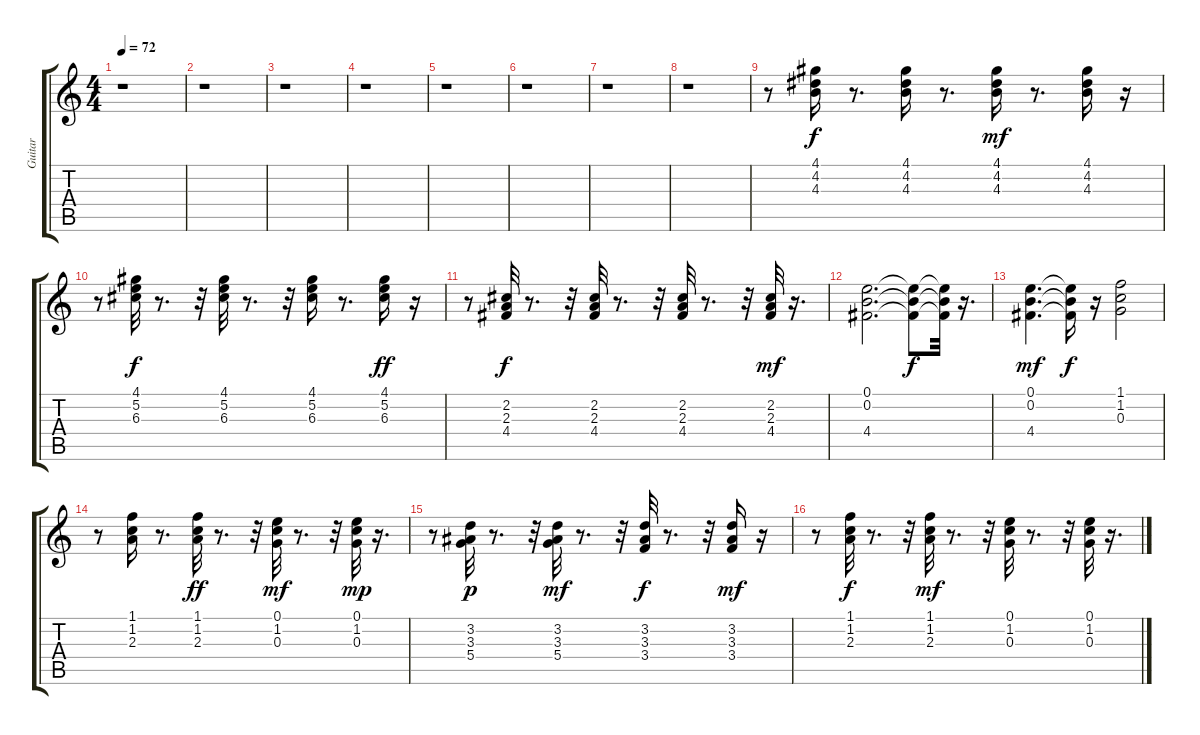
\track ("Guitar" "Guitar") {instrument electricguitarclean}
\staff {score tabs}
\tuning (E4 B3 G3 D3 A2 E2) {hide}
\ts (4 4)
\tempo 72
\clef g2
\ks c
r.1{dy f} |
r.1 |
r.1 |
r.1 |
r.1 |
r.1 |
r.1 |
r.1 |
r.8 (4.1 4.2 4.3).16 r.8{d} (4.1 4.2 4.3).16 r.8{d} (4.1 4.2 4.3).16{dy mf} r.8{d} (4.1 4.2 4.3).16 r.16 |
r.8 (4.1 5.2 6.3).32{dy f} r.8{d} r.32 (4.1 5.2 6.3).32 r.8{d} r.32 (4.1 5.2 6.3).16 r.8{d} (4.1 5.2 6.3).16{dy ff} r.16 |
r.8 (2.2 2.3 4.4).32{dy f} r.8{d} r.32 (2.2 2.3 4.4).32 r.8{d} r.32 (2.2 2.3 4.4).32 r.8{d} r.32 (2.2 2.3 4.4).32{dy mf} r.16{d} |
(0.1 0.2 4.4).2{d} (0.1{t} 0.2{t} 4.4{t}).8{dy f} (0.1{t} 0.2{t} 4.4{t}).32 r.16{d} |
(0.1 0.2 4.4).4{d dy mf} (0.1{t} 0.2{t} 4.4{t}).16{dy f} r.16 (1.1 1.2 0.3).2 |
r.8 (1.1 1.2 2.3).16 r.8{d} (1.1 1.2 2.3).32{dy ff} r.8{d} r.32 (0.1 1.2 0.3).32{dy mf} r.8{d} r.32 (0.1 1.2 0.3).32{dy mp} r.16{d} |
r.8 (3.2 3.3 5.4).32{dy p} r.8{d} r.32 (3.2 3.3 5.4).32{dy mf} r.8{d} r.32 (3.2 3.3 3.4).32{dy f} r.8{d} r.32 (3.2 3.3 3.4).16{dy mf} r.16 |
r.8 (1.1 1.2 2.3).32{dy f} r.8{d} r.32 (1.1 1.2 2.3).32{dy mf} r.8{d} r.32 (0.1 1.2 0.3).32 r.8{d} r.32 (0.1 1.2 0.3).32 r.16{d}
